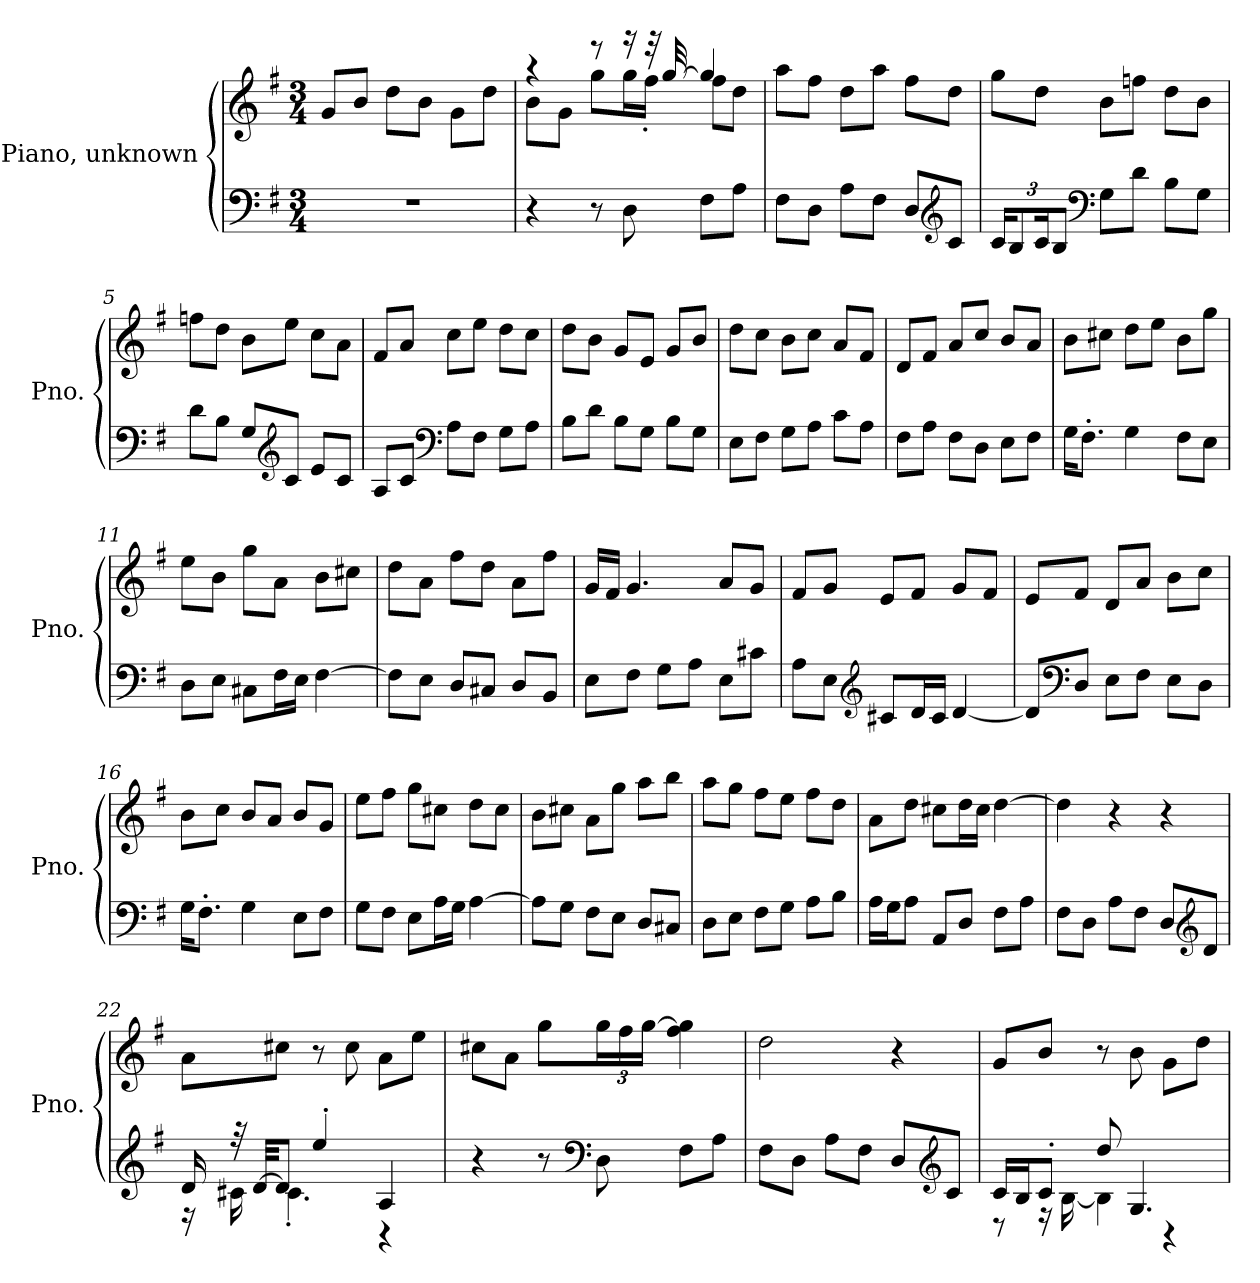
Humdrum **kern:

**kern	**kern
*part1	*part1
*staff2	*staff1
*I"Piano, unknown	*
*I'Pno.	*
*clefF4	*clefG2
*k[f#]	*k[f#]
*M3/4	*M3/4
*MM144	*MM144
=1	=1
2.r	8g/L
.	8b/J
.	8dd\L
.	8b\J
.	8g\L
.	8dd\J
=2	=2
*	*^
4r	4r	8b\L
.	.	8g\J
8r	8r	8gg\L
8D\	16r	16gg\L
.	32r	16ff#'\JJ
.	[32gg/	.
8F#\L	4gg/]	8ff#\L
8A\J	.	8dd\J
*	*v	*v
=3	=3
8F#\L	8aa\L
8D\J	8ff#\J
8A\L	8dd\L
8F#\J	8aa\J
8D/L	8ff#\L
*clefG2	*
8c/J	8dd\J
=4	=4
*Xbrackettup	*
24c/KL	8gg\L
12B/	.
24c/K	8dd\J
12B/J	.
*clefF4	*
8G\L	8b\L
8d\J	8ffn\J
8B\L	8dd\L
8G\J	8b\J
!!LO:LB:g=z
=5	=5
8d\L	8ffn\L
8B\J	8dd\J
8G/L	8b\L
*clefG2	*
8c/J	8ee\J
8e/L	8cc\L
8c/J	8a\J
=6	=6
8A/L	8f#/L
8c/J	8a/J
*clefF4	*
8A\L	8cc\L
8F#\J	8ee\J
8G\L	8dd\L
8A\J	8cc\J
=7	=7
8B\L	8dd\L
8d\J	8b\J
8B\L	8g/L
8G\J	8e/J
8B\L	8g/L
8G\J	8b/J
=8	=8
8E\L	8dd\L
8F#\J	8cc\J
8G\L	8b\L
8A\J	8cc\J
8c\L	8a/L
8A\J	8f#/J
=9	=9
8F#\L	8d/L
8A\J	8f#/J
8F#\L	8a/L
8D\J	8cc/J
8E\L	8b/L
8F#\J	8a/J
!!LO:LB:g=z
=10	=10
16G\KL	8b\L
8.F#'\J	.
.	8cc#X\J
4G\	8dd\L
.	8ee\J
8F#\L	8b\L
8E\J	8gg\J
=11	=11
8D\L	8ee\L
8E\J	8b\J
8C#X\L	8gg\L
16F#\L	8a\J
16E\JJ	.
[4F#\	8b\L
.	8cc#X\J
=12	=12
8F#\L]	8dd\L
8E\J	8a\J
8D/L	8ff#\L
8C#X/J	8dd\J
8D/L	8a\L
8BB/J	8ff#\J
=13	=13
8E\L	16g/LL
.	16f#/JJ
8F#\J	4.g/
8G\L	.
8A\J	.
8E\L	8a/L
8c#X\J	8g/J
=14	=14
8A\L	8f#/L
8E\J	8g/J
*clefG2	*
8c#X/L	8e/L
16d/L	8f#/J
16c#/JJ	.
[4d/	8g/L
.	8f#/J
!!LO:LB:g=z
=15	=15
8d/L]	8e/L
*clefF4	*
8D/J	8f#/J
8E\L	8d/L
8F#\J	8a/J
8E\L	8b\L
8D\J	8cc\J
=16	=16
16G\KL	8b\L
8.F#'\J	.
.	8cc\J
4G\	8b/L
.	8a/J
8E\L	8b/L
8F#\J	8g/J
=17	=17
8G\L	8ee\L
8F#\J	8ff#\J
8E\L	8gg\L
16A\L	8cc#X\J
16G\JJ	.
[4A\	8dd\L
.	8cc#\J
=18	=18
8A\L]	8b\L
8G\J	8cc#X\J
8F#\L	8a\L
8E\J	8gg\J
8D/L	8aa\L
8C#X/J	8bb\J
=19	=19
8D\L	8aa\L
8E\J	8gg\J
8F#\L	8ff#\L
8G\J	8ee\J
8A\L	8ff#\L
8B\J	8dd\J
!!LO:LB:g=z
=20	=20
16A\LL	8a\L
16G\J	.
8A\J	8dd\J
8AA/L	8cc#X\L
8D/J	16dd\L
.	16cc#\JJ
8F#\L	[4dd\
8A\J	.
=21	=21
8F#\L	4dd\]
8D\J	.
8A\L	4r
8F#\J	.
8D/L	4r
*clefG2	*
8d/J	.
=22	=22
*^	*
16d/	16r	8a\L
32r	16c#X\	.
[32d/KKL	.	.
8d/J]	4.c#'\	8cc#X\J
4ee'/	.	8r
.	.	8cc#\
4A/	4r	8a\L
.	.	8ee\J
*v	*v	*
=23	=23
4r	8cc#X\L
.	8a\J
8r	8gg\L
*clefF4	*
*	*Xbrackettup
8D\	24gg\L
.	24ff#\
.	[24gg\JJ
8F#\L	4ff#\ 4gg\]
8A\J	.
!!LO:LB:g=z
=24	=24
8F#\L	2dd\
8D\J	.
8A\L	.
8F#\J	.
8D/L	4r
*clefG2	*
8c/J	.
=25	=25
*^	*
16c/LL	8r	8g/L
16B/J	.	.
8c'/J	16r	8b/J
.	[16B\	.
8dd/	4B\]	8r
4.G/	.	8b\
.	4r	8g\L
.	.	8dd\J
*v	*v	*
=	=
*-	*-
